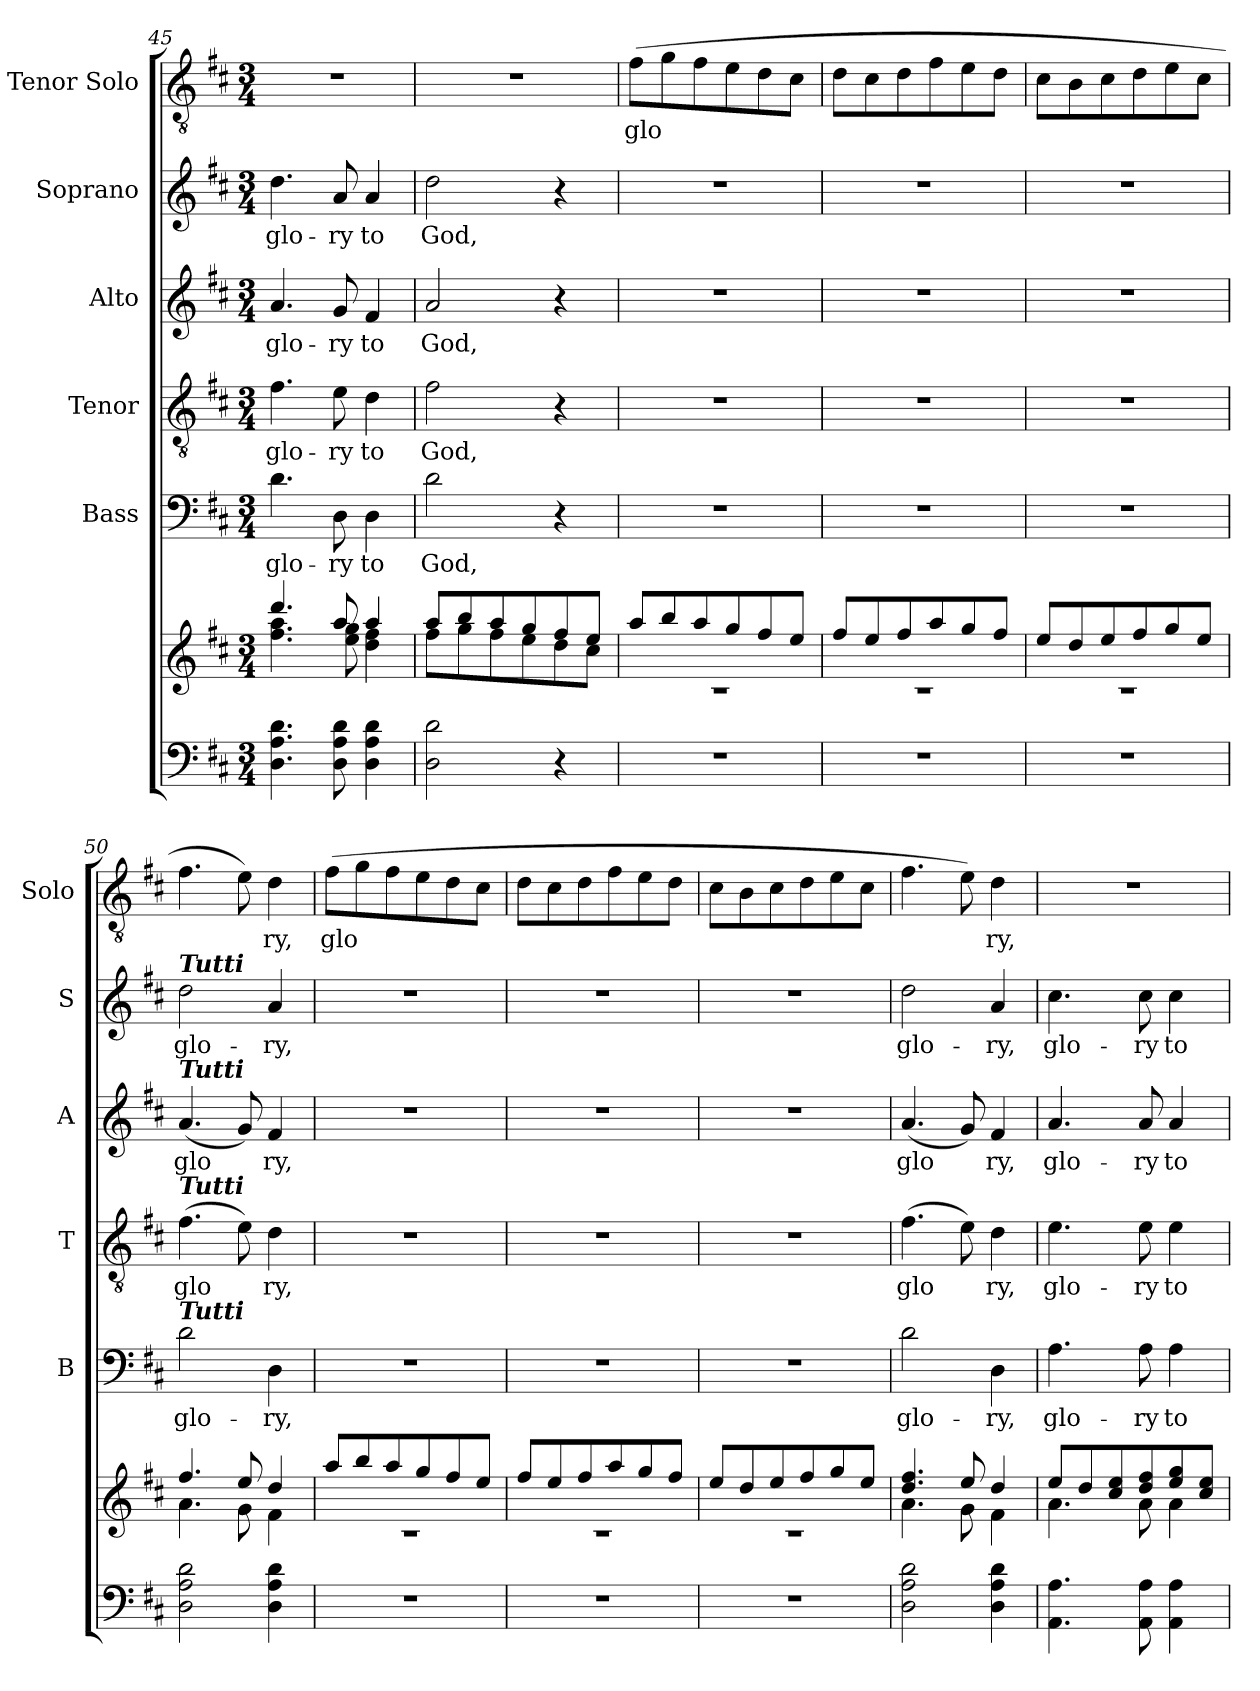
**kern	**kern	**kern	**text	**kern	**text	**kern	**text	**kern	**text	**kern	**text
*part7	*part6	*part5	*part5	*part4	*part4	*part3	*part3	*part2	*part2	*part1	*part1
*staff7	*staff6	*staff5	*staff5	*staff4	*staff4	*staff3	*staff3	*staff2	*staff2	*staff1	*staff1
*	*	*I"Bass	*	*I"Tenor	*	*I"Alto	*	*I"Soprano	*	*I"Tenor Solo	*
*	*	*I'B	*	*I'T	*	*I'A	*	*I'S	*	*I'Solo	*
*clefF4	*clefG2	*clefF4	*	*clefGv2	*	*clefG2	*	*clefG2	*	*clefGv2	*
*k[f#c#]	*k[f#c#]	*k[f#c#]	*	*k[f#c#]	*	*k[f#c#]	*	*k[f#c#]	*	*k[f#c#]	*
*D:	*D:	*D:	*	*D:	*	*D:	*	*D:	*	*D:	*
*M3/4	*M3/4	*M3/4	*	*M3/4	*	*M3/4	*	*M3/4	*	*M3/4	*
=45	=45	=45	=45	=45	=45	=45	=45	=45	=45	=45	=45
*	*^	*	*	*	*	*	*	*	*	*	*
!	!	!	!	!LO:LY:b	!	!LO:LY:b	!	!LO:LY:b	!	!LO:LY:b	!	!
4.D\ 4.A\ 4.d\	4.ddd/	4.ff#\ 4.aa\	4.d\	glo-	4.f#\	glo-	4.a/	glo-	4.dd\	glo-	2.r	.
!	!	!	!	!LO:LY:b	!	!LO:LY:b	!	!LO:LY:b	!	!LO:LY:b	!	!
8D\ 8A\ 8d\	8aa/	8ee\ 8gg\	8D\	-ry	8e\	-ry	8g/	-ry	8a/	-ry	.	.
!	!	!	!	!LO:LY:b	!	!LO:LY:b	!	!LO:LY:b	!	!LO:LY:b	!	!
4D\ 4A\ 4d\	4aa/	4dd\ 4ff#\	4D\	to	4d\	to	4f#/	to	4a/	to	.	.
=46	=46	=46	=46	=46	=46	=46	=46	=46	=46	=46	=46	=46
!	!	!	!	!LO:LY:b	!	!LO:LY:b	!	!LO:LY:b	!	!LO:LY:b	!	!
2D\ 2d\	8aa/L	8ff#\L	2d\	God,	2f#\	God,	2a/	God,	2dd\	God,	2.r	.
.	8bb/	8gg\	.	.	.	.	.	.	.	.	.	.
.	8aa/	8ff#\	.	.	.	.	.	.	.	.	.	.
.	8gg/	8ee\	.	.	.	.	.	.	.	.	.	.
4r	8ff#/	8dd\	4r	.	4r	.	4r	.	4r	.	.	.
.	8ee/J	8cc#\J	.	.	.	.	.	.	.	.	.	.
!!LO:PB:g=z
=47	=47	=47	=47	=47	=47	=47	=47	=47	=47	=47	=47	=47
!	!	!LO:N:vis=1	!	!	!	!	!	!	!	!	!	!LO:LY:b
2.r	8aa/L	2.rc	2.r	.	2.r	.	2.r	.	2.r	.	(>8f#\L	glo­
.	8bb/	.	.	.	.	.	.	.	.	.	8g\	.
.	8aa/	.	.	.	.	.	.	.	.	.	8f#\	.
.	8gg/	.	.	.	.	.	.	.	.	.	8e\	.
.	8ff#/	.	.	.	.	.	.	.	.	.	8d\	.
.	8ee/J	.	.	.	.	.	.	.	.	.	8c#\J	.
=48	=48	=48	=48	=48	=48	=48	=48	=48	=48	=48	=48	=48
!	!	!LO:N:vis=1	!	!	!	!	!	!	!	!	!	!
2.r	8ff#/L	2.rc	2.r	.	2.r	.	2.r	.	2.r	.	8d\L	.
.	8ee/	.	.	.	.	.	.	.	.	.	8c#\	.
.	8ff#/	.	.	.	.	.	.	.	.	.	8d\	.
.	8aa/	.	.	.	.	.	.	.	.	.	8f#\	.
.	8gg/	.	.	.	.	.	.	.	.	.	8e\	.
.	8ff#/J	.	.	.	.	.	.	.	.	.	8d\J	.
=49	=49	=49	=49	=49	=49	=49	=49	=49	=49	=49	=49	=49
!	!	!LO:N:vis=1	!	!	!	!	!	!	!	!	!	!
2.r	8ee/L	2.rc	2.r	.	2.r	.	2.r	.	2.r	.	8c#\L	.
.	8dd/	.	.	.	.	.	.	.	.	.	8B\	.
.	8ee/	.	.	.	.	.	.	.	.	.	8c#\	.
.	8ff#/	.	.	.	.	.	.	.	.	.	8d\	.
.	8gg/	.	.	.	.	.	.	.	.	.	8e\	.
.	8ee/J	.	.	.	.	.	.	.	.	.	8c#\J	.
=50	=50	=50	=50	=50	=50	=50	=50	=50	=50	=50	=50	=50
!	!	!	!	!	!	!	!	!	!LO:TX:a:Bi:t=Tutti	!	!	!
!	!	!	!	!	!	!	!LO:TX:a:Bi:t=Tutti	!	!	!	!	!
!	!	!	!	!	!LO:TX:a:Bi:t=Tutti	!	!	!	!	!	!	!
!	!	!	!LO:TX:a:Bi:t=Tutti	!	!	!	!	!	!	!	!	!
!	!	!	!	!LO:LY:b	!	!LO:LY:b	!	!LO:LY:b	!	!LO:LY:b	!	!
2D\ 2A\ 2d\	4.ff#/	4.a\	2d\	glo-	(>4.f#\	glo­	(<4.a/	glo­	2dd\	glo-	4.f#\	.
.	8ee/	8g\	.	.	8e\)	.	8g/)	.	.	.	8e\)	.
!	!	!	!	!LO:LY:b	!	!LO:LY:b	!	!LO:LY:b	!	!LO:LY:b	!	!LO:LY:b
4D\ 4A\ 4d\	4dd/	4f#\	4D\	-ry,	4d\	ry,	4f#/	ry,	4a/	-ry,	4d\	ry,
=51	=51	=51	=51	=51	=51	=51	=51	=51	=51	=51	=51	=51
!	!	!LO:N:vis=1	!	!	!	!	!	!	!	!	!	!LO:LY:b
2.r	8aa/L	2.rc	2.r	.	2.r	.	2.r	.	2.r	.	(>8f#\L	glo­
.	8bb/	.	.	.	.	.	.	.	.	.	8g\	.
.	8aa/	.	.	.	.	.	.	.	.	.	8f#\	.
.	8gg/	.	.	.	.	.	.	.	.	.	8e\	.
.	8ff#/	.	.	.	.	.	.	.	.	.	8d\	.
.	8ee/J	.	.	.	.	.	.	.	.	.	8c#\J	.
=52	=52	=52	=52	=52	=52	=52	=52	=52	=52	=52	=52	=52
!	!	!LO:N:vis=1	!	!	!	!	!	!	!	!	!	!
2.r	8ff#/L	2.rc	2.r	.	2.r	.	2.r	.	2.r	.	8d\L	.
.	8ee/	.	.	.	.	.	.	.	.	.	8c#\	.
.	8ff#/	.	.	.	.	.	.	.	.	.	8d\	.
.	8aa/	.	.	.	.	.	.	.	.	.	8f#\	.
.	8gg/	.	.	.	.	.	.	.	.	.	8e\	.
.	8ff#/J	.	.	.	.	.	.	.	.	.	8d\J	.
=53	=53	=53	=53	=53	=53	=53	=53	=53	=53	=53	=53	=53
!	!	!LO:N:vis=1	!	!	!	!	!	!	!	!	!	!
2.r	8ee/L	2.rc	2.r	.	2.r	.	2.r	.	2.r	.	8c#\L	.
.	8dd/	.	.	.	.	.	.	.	.	.	8B\	.
.	8ee/	.	.	.	.	.	.	.	.	.	8c#\	.
.	8ff#/	.	.	.	.	.	.	.	.	.	8d\	.
.	8gg/	.	.	.	.	.	.	.	.	.	8e\	.
.	8ee/J	.	.	.	.	.	.	.	.	.	8c#\J	.
=54	=54	=54	=54	=54	=54	=54	=54	=54	=54	=54	=54	=54
!	!	!	!	!LO:LY:b	!	!LO:LY:b	!	!LO:LY:b	!	!LO:LY:b	!	!
2D\ 2A\ 2d\	4.dd/ 4.ff#/	4.a\	2d\	glo-	(>4.f#\	glo­	(<4.a/	glo­	2dd\	glo-	4.f#\	.
.	8ee/	8g\	.	.	8e\)	.	8g/)	.	.	.	8e\)	.
!	!	!	!	!LO:LY:b	!	!LO:LY:b	!	!LO:LY:b	!	!LO:LY:b	!	!LO:LY:b
4D\ 4A\ 4d\	4dd/	4f#\	4D\	-ry,	4d\	ry,	4f#/	ry,	4a/	-ry,	4d\	ry,
!!LO:LB:g=z
=55	=55	=55	=55	=55	=55	=55	=55	=55	=55	=55	=55	=55
!	!	!	!	!LO:LY:b	!	!LO:LY:b	!	!LO:LY:b	!	!LO:LY:b	!	!
4.AA\ 4.A\	8ee/L	4.a\	4.A\	glo-	4.e\	glo-	4.a/	glo-	4.cc#\	glo-	2.r	.
.	8dd/	.	.	.	.	.	.	.	.	.	.	.
.	8cc#/ 8ee/	.	.	.	.	.	.	.	.	.	.	.
!	!	!	!	!LO:LY:b	!	!LO:LY:b	!	!LO:LY:b	!	!LO:LY:b	!	!
8AA\ 8A\	8dd/ 8ff#/	8a\	8A\	-ry	8e\	-ry	8a/	-ry	8cc#\	-ry	.	.
!	!	!	!	!LO:LY:b	!	!LO:LY:b	!	!LO:LY:b	!	!LO:LY:b	!	!
4AA\ 4A\	8ee/ 8gg/	4a\	4A\	to	4e\	to	4a/	to	4cc#\	to	.	.
.	8cc#/ 8ee/J	.	.	.	.	.	.	.	.	.	.	.
*	*v	*v	*	*	*	*	*	*	*	*	*	*
=	=	=	=	=	=	=	=	=	=	=	=
*-	*-	*-	*-	*-	*-	*-	*-	*-	*-	*-	*-
